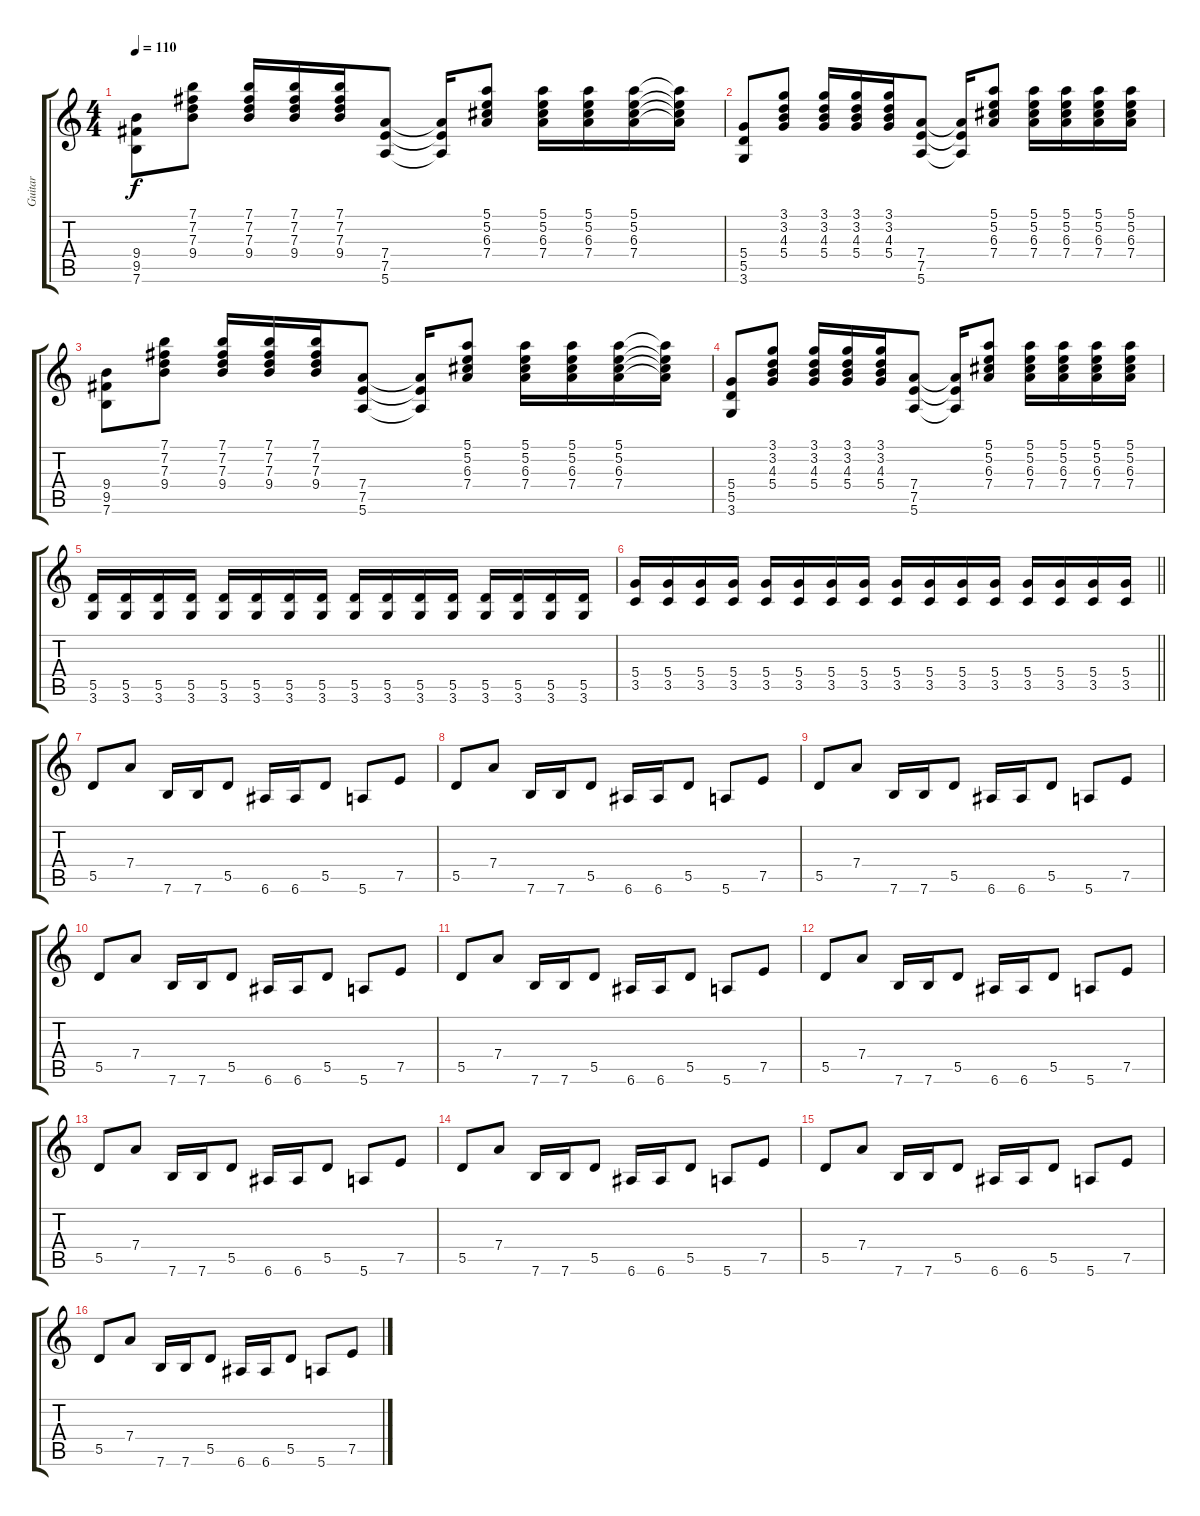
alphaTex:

\track ("Guitar" "Guitar") {instrument overdrivenguitar}
\staff {score tabs}
\tuning (E4 B3 G3 D3 A2 E2) {hide}
\ts (4 4)
\tempo 110
\clef g2
\ks c
(9.4 9.5 7.6).8{dy f} (7.1 7.2 7.3 9.4).8 (7.1 7.2 7.3 9.4).16 (7.1 7.2 7.3 9.4).16 (7.1 7.2 7.3 9.4).16 (7.4 7.5 5.6).8 (7.4{t} 7.5{t} 5.6{t}).16 (5.1 5.2 6.3 7.4).8 (5.1 5.2 6.3 7.4).16 (5.1 5.2 6.3 7.4).16 (5.1 5.2 6.3 7.4).16 (5.1{t} 5.2{t} 6.3{t} 7.4{t}).16 |
(5.4 5.5 3.6).8 (3.1 3.2 4.3 5.4).8 (3.1 3.2 4.3 5.4).16 (3.1 3.2 4.3 5.4).16 (3.1 3.2 4.3 5.4).16 (7.4 7.5 5.6).8 (7.4{t} 7.5{t} 5.6{t}).16 (5.1 5.2 6.3 7.4).8 (5.1 5.2 6.3 7.4).16 (5.1 5.2 6.3 7.4).16 (5.1 5.2 6.3 7.4).16 (5.1 5.2 6.3 7.4).16 |
(9.4 9.5 7.6).8 (7.1 7.2 7.3 9.4).8 (7.1 7.2 7.3 9.4).16 (7.1 7.2 7.3 9.4).16 (7.1 7.2 7.3 9.4).16 (7.4 7.5 5.6).8 (7.4{t} 7.5{t} 5.6{t}).16 (5.1 5.2 6.3 7.4).8 (5.1 5.2 6.3 7.4).16 (5.1 5.2 6.3 7.4).16 (5.1 5.2 6.3 7.4).16 (5.1{t} 5.2{t} 6.3{t} 7.4{t}).16 |
(5.4 5.5 3.6).8 (3.1 3.2 4.3 5.4).8 (3.1 3.2 4.3 5.4).16 (3.1 3.2 4.3 5.4).16 (3.1 3.2 4.3 5.4).16 (7.4 7.5 5.6).8 (7.4{t} 7.5{t} 5.6{t}).16 (5.1 5.2 6.3 7.4).8 (5.1 5.2 6.3 7.4).16 (5.1 5.2 6.3 7.4).16 (5.1 5.2 6.3 7.4).16 (5.1 5.2 6.3 7.4).16 |
(5.5 3.6).16 (5.5 3.6).16 (5.5 3.6).16 (5.5 3.6).16 (5.5 3.6).16 (5.5 3.6).16 (5.5 3.6).16 (5.5 3.6).16 (5.5 3.6).16 (5.5 3.6).16 (5.5 3.6).16 (5.5 3.6).16 (5.5 3.6).16 (5.5 3.6).16 (5.5 3.6).16 (5.5 3.6).16 |
\barLineRight lightlight
(5.4 3.5).16 (5.4 3.5).16 (5.4 3.5).16 (5.4 3.5).16 (5.4 3.5).16 (5.4 3.5).16 (5.4 3.5).16 (5.4 3.5).16 (5.4 3.5).16 (5.4 3.5).16 (5.4 3.5).16 (5.4 3.5).16 (5.4 3.5).16 (5.4 3.5).16 (5.4 3.5).16 (5.4 3.5).16 |
5.5.8 7.4.8 7.6.16 7.6.16 5.5.8 6.6.16 6.6.16 5.5.8 5.6.8 7.5.8 |
5.5.8 7.4.8 7.6.16 7.6.16 5.5.8 6.6.16 6.6.16 5.5.8 5.6.8 7.5.8 |
5.5.8 7.4.8 7.6.16 7.6.16 5.5.8 6.6.16 6.6.16 5.5.8 5.6.8 7.5.8 |
5.5.8 7.4.8 7.6.16 7.6.16 5.5.8 6.6.16 6.6.16 5.5.8 5.6.8 7.5.8 |
5.5.8 7.4.8 7.6.16 7.6.16 5.5.8 6.6.16 6.6.16 5.5.8 5.6.8 7.5.8 |
5.5.8 7.4.8 7.6.16 7.6.16 5.5.8 6.6.16 6.6.16 5.5.8 5.6.8 7.5.8 |
5.5.8 7.4.8 7.6.16 7.6.16 5.5.8 6.6.16 6.6.16 5.5.8 5.6.8 7.5.8 |
5.5.8 7.4.8 7.6.16 7.6.16 5.5.8 6.6.16 6.6.16 5.5.8 5.6.8 7.5.8 |
5.5.8 7.4.8 7.6.16 7.6.16 5.5.8 6.6.16 6.6.16 5.5.8 5.6.8 7.5.8 |
5.5.8 7.4.8 7.6.16 7.6.16 5.5.8 6.6.16 6.6.16 5.5.8 5.6.8 7.5.8
